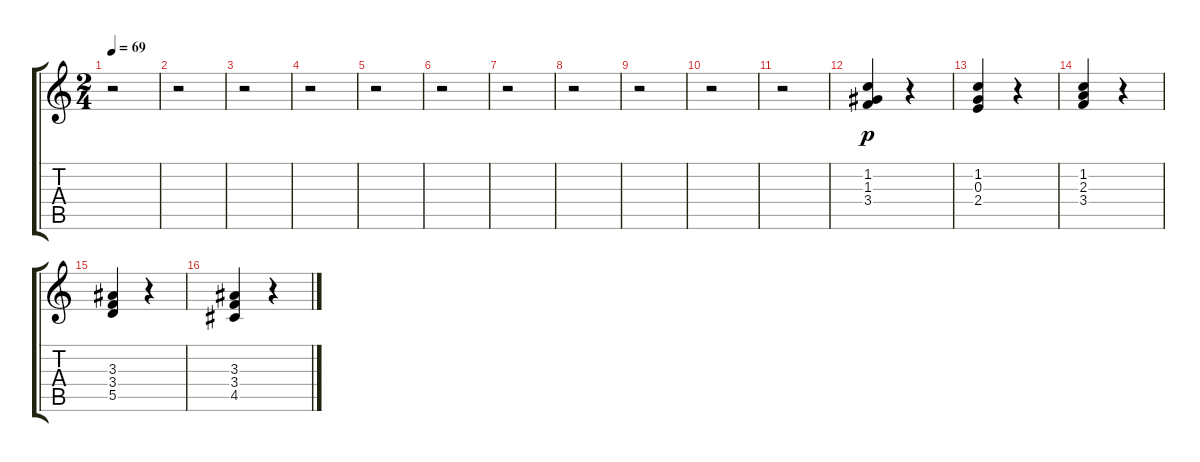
\track "" {instrument acousticguitarnylon}
\staff {score tabs}
\tuning (E4 B3 G3 D3 A2 E2) {hide}
\ts (2 4)
\tempo 69
\clef g2
\ks c
r.2{dy p} |
r.2 |
r.2 |
r.2 |
r.2 |
r.2 |
r.2 |
r.2 |
r.2 |
r.2 |
r.2 |
(1.2 1.3 3.4).4 r.4 |
(1.2 0.3 2.4).4 r.4 |
(1.2 2.3 3.4).4 r.4 |
(3.3 3.4 5.5).4 r.4 |
(3.3 3.4 4.5).4 r.4
